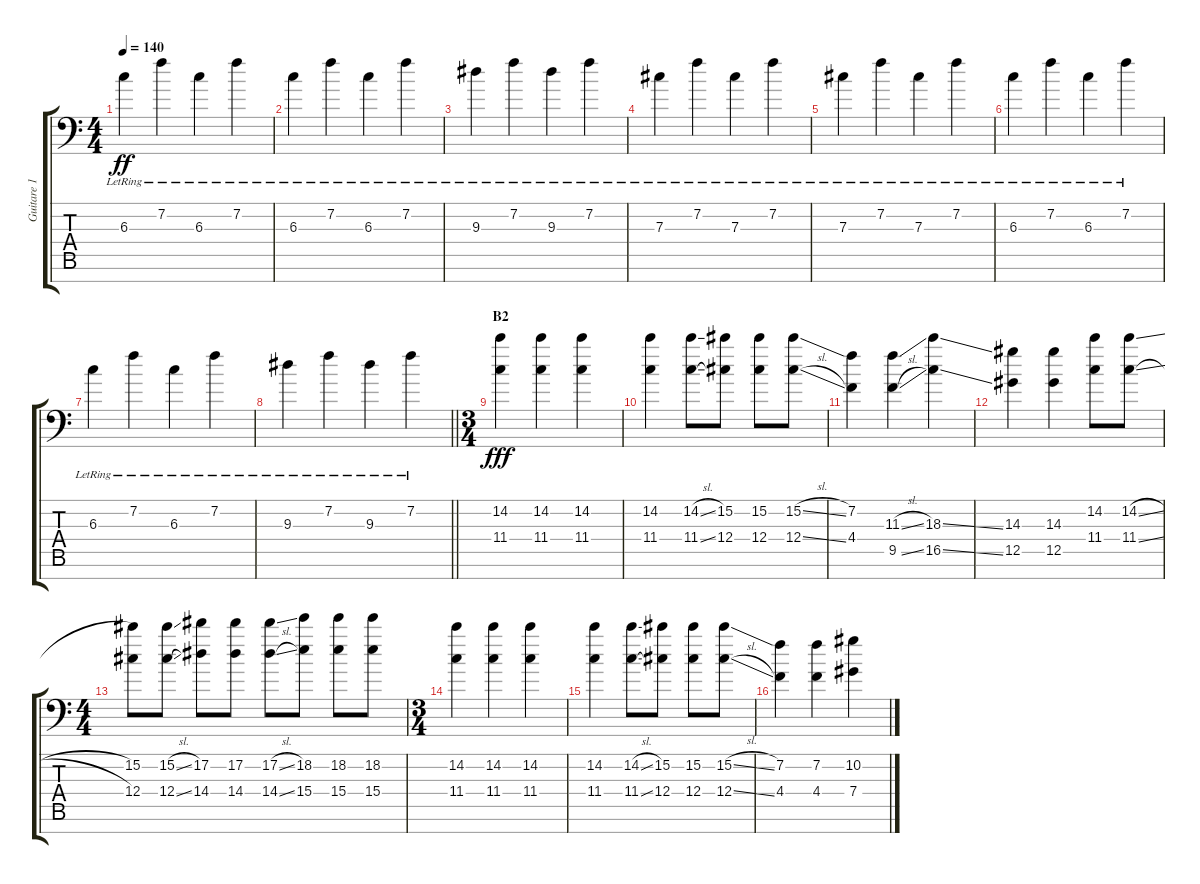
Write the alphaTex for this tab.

\track ("Guitare 1" "Guitare 1") {instrument electricguitarjazz}
\staff {score tabs}
\tuning (Eb4 Bb3 Gb3 Db3 Ab2 Db2 Bb1) {hide}
\ts (4 4)
\tempo 140
\clef f4
\ks c
6.3{lr}.4{dy ff} 7.2{lr}.4 6.3{lr}.4 7.2{lr}.4 |
6.3{lr}.4 7.2{lr}.4 6.3{lr}.4 7.2{lr}.4 |
9.3{lr}.4 7.2{lr}.4 9.3{lr}.4 7.2{lr}.4 |
7.3{lr}.4 7.2{lr}.4 7.3{lr}.4 7.2{lr}.4 |
7.3{lr}.4 7.2{lr}.4 7.3{lr}.4 7.2{lr}.4 |
6.3{lr}.4 7.2{lr}.4 6.3{lr}.4 7.2{lr}.4 |
6.3{lr}.4 7.2{lr}.4 6.3{lr}.4 7.2{lr}.4 |
\barLineRight lightlight
9.3{lr}.4 7.2{lr}.4 9.3{lr}.4 7.2{lr}.4 |
\ts (3 4)
\section ("" "B2")
(14.2 11.4).4{dy fff volume 16 instrument distortionguitar} (14.2 11.4).4 (14.2 11.4).4 |
(14.2 11.4).4 (14.2{sl} 11.4{sl}).8 (15.2 12.4).8 (15.2 12.4).8 (15.2{sl} 12.4{sl}).8 |
(7.2 4.4).4 (11.3{sl} 9.5{sl}).4 (18.3{ss} 16.5{ss}).4 |
(14.3 12.5).4 (14.3 12.5).4 (14.2 11.4).8 (14.2{sl} 11.4{sl}).8 |
\ts (4 4)
(15.2 12.4).8 (15.2{sl} 12.4{sl}).8 (17.2 14.4).8 (17.2 14.4).8 (17.2{sl} 14.4{sl}).8 (18.2 15.4).8 (18.2 15.4).8 (18.2 15.4).8 |
\ts (3 4)
(14.2 11.4).4 (14.2 11.4).4 (14.2 11.4).4 |
(14.2 11.4).4 (14.2{sl} 11.4{sl}).8 (15.2 12.4).8 (15.2 12.4).8 (15.2{sl} 12.4{sl}).8 |
(7.2 4.4).4 (7.2 4.4).4 (10.2 7.4).4
